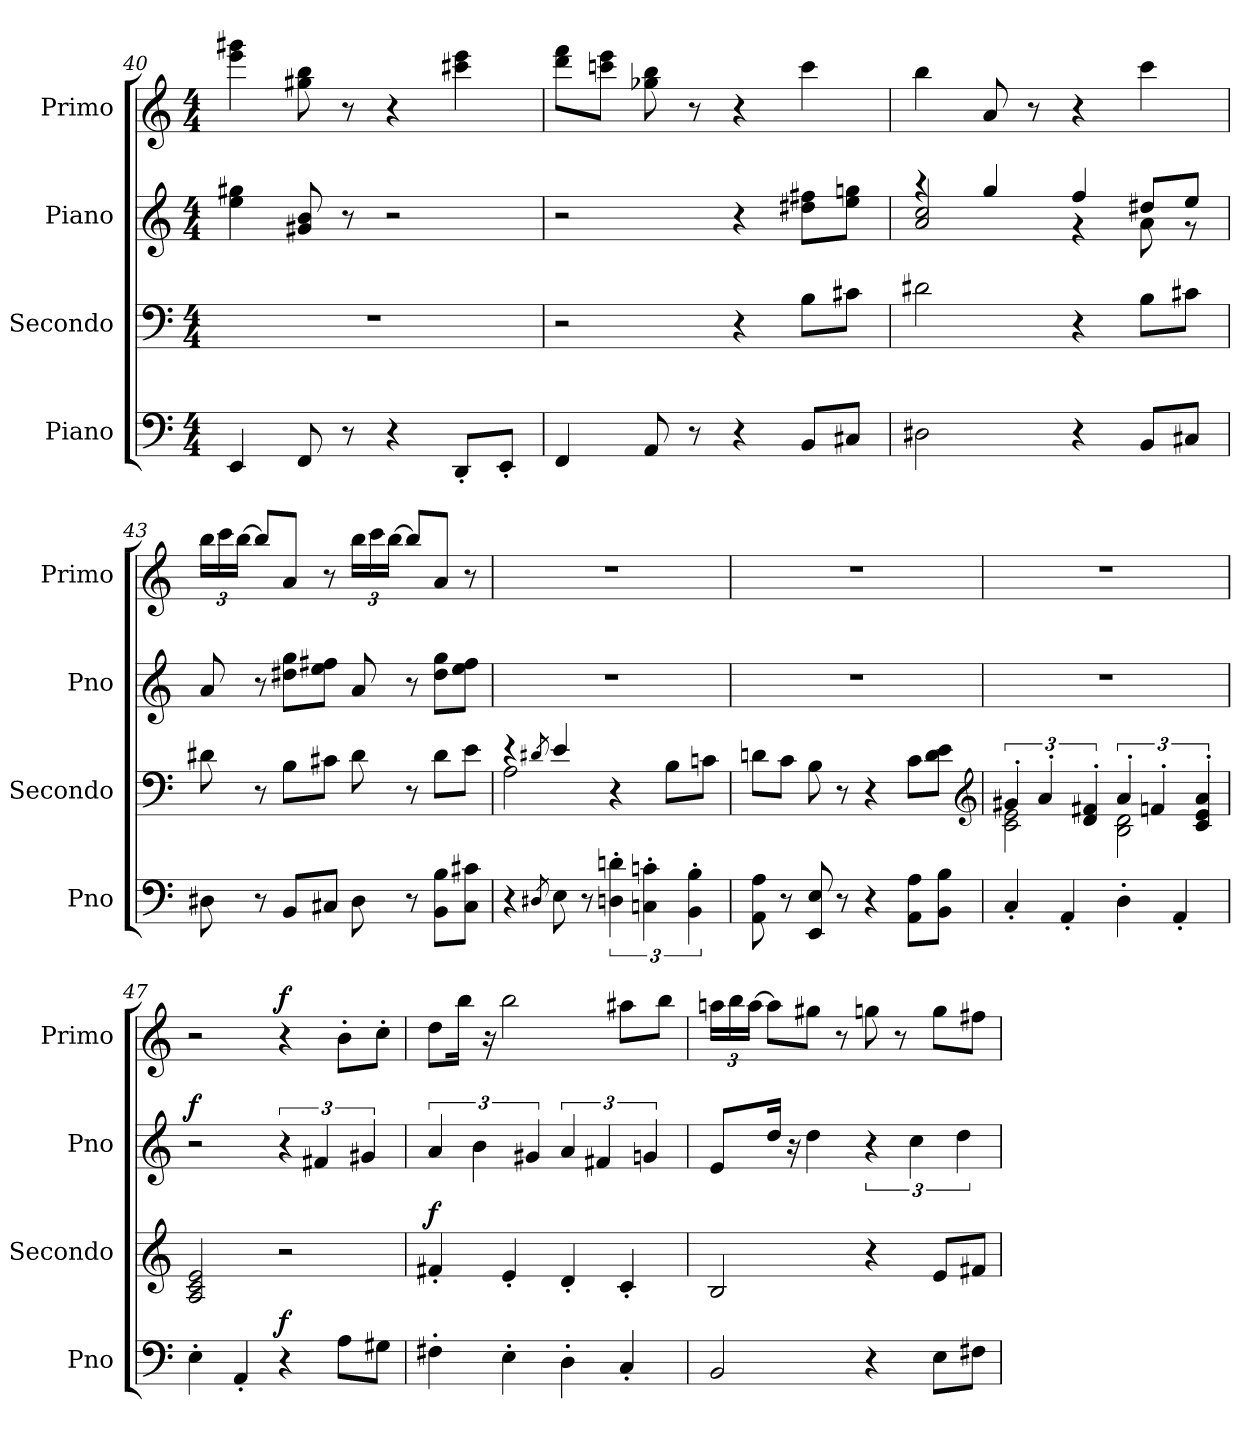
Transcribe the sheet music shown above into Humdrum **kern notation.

**kern	**dynam	**kern	**dynam	**kern	**dynam	**kern	**dynam
*part4	*part4	*part3	*part3	*part2	*part2	*part1	*part1
*staff4	*staff4	*staff3	*staff3	*staff2	*staff2	*staff1	*staff1
*I"Piano	*	*I"Secondo	*	*I"Piano	*	*I"Primo	*
*I'Pno	*	*I'Secondo	*	*I'Pno	*	*I'Primo	*
*clefF4	*	*clefF4	*	*clefG2	*	*clefG2	*
*k[]	*	*k[]	*	*k[]	*	*k[]	*
*C:	*	*C:	*	*C:	*	*C:	*
*M4/4	*	*M4/4	*	*M4/4	*	*M4/4	*
=40	=40	=40	=40	=40	=40	=40	=40
4EE/	.	1r	.	4ee\ 4gg#X\	.	4eee\ 4ggg#X\	.
8FF/	.	.	.	8g#X/ 8b/	.	8gg#X\ 8bb\	.
8r	.	.	.	8r	.	8r	.
4r	.	.	.	2r	.	4r	.
8DD'/L	.	.	.	.	.	4ccc#X\ 4eee\	.
8EE'/J	.	.	.	.	.	.	.
=41	=41	=41	=41	=41	=41	=41	=41
4FF/	.	2r	.	2r	.	8ddd\ 8fff\L	.
.	.	.	.	.	.	8cccn\ 8eee\J	.
8AA/	.	.	.	.	.	8gg-X\ 8bb\	.
8r	.	.	.	.	.	8r	.
4r	.	4r	.	4r	.	4r	.
8BB/L	.	8B\L	.	8dd#X\ 8ff#X\L	.	4ccc\	.
8C#X/J	.	8c#X\J	.	8ee\ 8ggn\J	.	.	.
=42	=42	=42	=42	=42	=42	=42	=42
*	*	*	*	*^	*	*	*
2D#X\	.	2d#X\	.	4raa	2a/ 2cc/	.	4bb\	.
.	.	.	.	4gg/	.	.	8a/	.
.	.	.	.	.	.	.	8r	.
4r	.	4r	.	4ff/	4rg	.	4r	.
8BB/L	.	8B\L	.	8a\	8dd#X/L	.	4ccc\	.
8C#X/J	.	8c#X\J	.	8rg	8ee/J	.	.	.
*	*	*	*	*v	*v	*	*	*
=43	=43	=43	=43	=43	=43	=43	=43
*	*	*	*	*	*	*Xbrackettup	*
8D#X\	.	8d#X\	.	8a/	.	24bb\LL	.
.	.	.	.	.	.	24ccc\	.
.	.	.	.	.	.	[24bb\JJ	.
8r	.	8r	.	8r	.	8bb/L]	.
8BB/L	.	8B\L	.	8dd#X\ 8gg\L	.	8a/J	.
8C#X/J	.	8c#X\J	.	8ee\ 8ff#X\J	.	8r	.
8D#\	.	8d#\	.	8a/	.	24bb\LL	.
.	.	.	.	.	.	24ccc\	.
.	.	.	.	.	.	[24bb\JJ	.
8r	.	8r	.	8r	.	8bb/L]	.
8BB\ 8B\L	.	8d#\L	.	8dd#\ 8gg\L	.	8a/J	.
8C#\ 8c#X\J	.	8e\J	.	8ee\ 8ff#\J	.	8r	.
!!LO:LB:g=z
=44	=44	=44	=44	=44	=44	=44	=44
*	*	*^	*	*	*	*	*
4r	.	4re	2A\	.	1r	.	1r	.
8qD#X/	.	8qd#X/	.	.	.	.	.	.
8E\	.	4e/	.	.	.	.	.	.
8r	.	.	.	.	.	.	.	.
6Dn\' 6dn\'	.	2ryy	4r	.	.	.	.	.
6Cn\' 6cn\'	.	.	.	.	.	.	.	.
.	.	.	8B\L	.	.	.	.	.
6BB\' 6B\'	.	.	.	.	.	.	.	.
.	.	.	8cn\J	.	.	.	.	.
*	*	*v	*v	*	*	*	*	*
=45	=45	=45	=45	=45	=45	=45	=45
8AA\ 8A\	.	8dn\L	.	1r	.	1r	.
8r	.	8c\J	.	.	.	.	.
8EE/ 8E/	.	8B\	.	.	.	.	.
8r	.	8r	.	.	.	.	.
4r	.	4r	.	.	.	.	.
8AA\ 8A\L	.	8c\L	.	.	.	.	.
8BB\ 8B\J	.	8d\ 8e\J	.	.	.	.	.
*	*	*clefG2	*	*	*	*	*
=46	=46	=46	=46	=46	=46	=46	=46
*	*	*^	*	*	*	*	*
4C'/	.	6g#X'/	2c\ 2e\	.	1r	.	1r	.
.	.	6a'/	.	.	.	.	.	.
4AA'/	.	.	.	.	.	.	.	.
.	.	6d/' 6f#X/'	.	.	.	.	.	.
4D'\	.	6a'/	2B\ 2d\	.	.	.	.	.
.	.	6fn'/	.	.	.	.	.	.
4AA'/	.	.	.	.	.	.	.	.
.	.	6c/' 6e/' 6a/'	.	.	.	.	.	.
*	*	*v	*v	*	*	*	*	*
=47	=47	=47	=47	=47	=47	=47	=47
!	!	!	!	!	!LO:DY:a	!	!
4E'\	.	2A/ 2c/ 2e/	.	2r	f	2r	.
4AA'/	.	.	.	.	.	.	.
!	!LO:DY:a	!	!	!	!	!	!LO:DY:a
4r	f	2r	.	6r	.	4r	f
.	.	.	.	6f#X/	.	.	.
8A\L	.	.	.	.	.	8b'\L	.
.	.	.	.	6g#X/	.	.	.
8G#X\J	.	.	.	.	.	8cc'\J	.
=48	=48	=48	=48	=48	=48	=48	=48
!	!	!	!LO:DY:a	!	!	!	!
4F#X'\	.	4f#X'/	f	6a/	.	8dd\L	.
.	.	.	.	.	.	16bb\Jk	.
.	.	.	.	6b\	.	.	.
.	.	.	.	.	.	16r	.
4E'\	.	4e'/	.	.	.	2bb\	.
.	.	.	.	6g#X/	.	.	.
4D'\	.	4d'/	.	6a/	.	.	.
.	.	.	.	6f#X/	.	.	.
4C'/	.	4c'/	.	.	.	8aa#X\L	.
.	.	.	.	6gn/	.	.	.
.	.	.	.	.	.	8bb\J	.
=49	=49	=49	=49	=49	=49	=49	=49
2BB/	.	2B/	.	8e/L	.	24aan\LL	.
.	.	.	.	.	.	24bb\	.
.	.	.	.	.	.	[24aa\JJ	.
.	.	.	.	16dd/Jk	.	8aa\L]	.
.	.	.	.	16r	.	.	.
.	.	.	.	4dd\	.	8gg#X\J	.
.	.	.	.	.	.	8r	.
4r	.	4r	.	6r	.	8ggn\	.
.	.	.	.	.	.	8r	.
.	.	.	.	6cc\	.	.	.
8E\L	.	8e/L	.	.	.	8gg\L	.
.	.	.	.	6dd\	.	.	.
8F#X\J	.	8f#X/J	.	.	.	8ff#X\J	.
=	=	=	=	=	=	=	=
*-	*-	*-	*-	*-	*-	*-	*-
